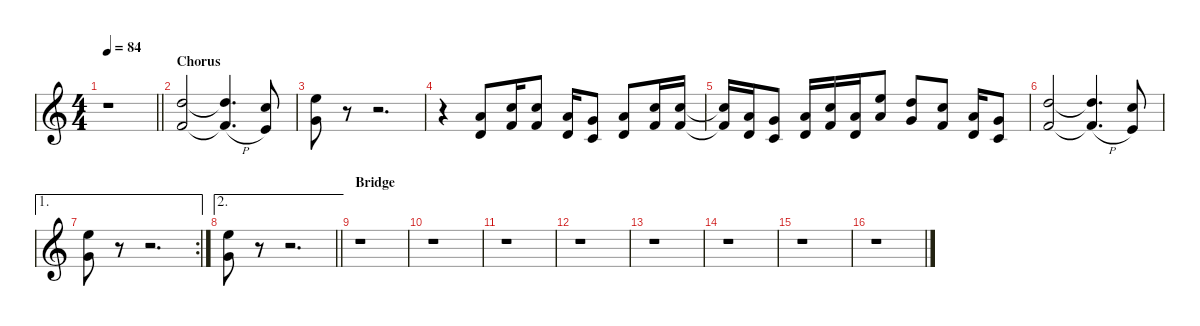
\defaultSystemsLayout 4
\hideDynamics
\bracketExtendMode nobrackets
\singleTrackTrackNamePolicy hidden
\multiTrackTrackNamePolicy hidden
\firstSystemTrackNameMode fullname
\firstSystemTrackNameOrientation horizontal
\otherSystemsTrackNameOrientation horizontal
\track ("Backing Vocals" "clar.") {defaultSystemsLayout 4 instrument clarinet}
\staff {score}
\tuning (E4 B3 G3 D3 A2 E2)
\ts (4 4)
\tempo 84
\clef g2
\barLineRight lightlight
\ks c
r.1{dy f beam Down} |
\section ("" "Chorus")
(10.1 10.3).2{beam Up} (10.1{h t} 10.3{h t}).4{d beam Up} (8.1 9.3).8{beam Up} |
(12.1 12.3).8{beam Down} r.8{beam Down} r.2{d beam Down} |
r.4{beam Down} (10.2 12.4).8{beam Up} (8.1 10.3).16{beam Up} (8.1 10.3).8{beam Up} (5.1 7.3).16{beam Up} (3.1 5.3).8{beam Up} (5.1 3.2).8{beam Up} (8.1 6.2).16{beam Up} (8.1 6.2).16{beam Up} |
(8.1{t} 6.2{t}).16{beam Up} (5.1 7.3).16{beam Up} (3.1 5.3).8{beam Up} (5.1 3.2).16{beam Up} (8.1 6.2).16{beam Up} (5.1 7.3).16{beam Up} (12.1 10.2).8{beam Up} (10.1 8.2).8{beam Up} (8.1 10.3).8{beam Up} (5.1 7.3).16{beam Up} (3.1 5.3).8{beam Up} |
(10.1 10.3).2{beam Up} (10.1{h t} 10.3{h t}).4{d beam Up} (8.1 9.3).8{beam Up} |
\ae 1
\rc 2
(12.1 12.3).8{beam Down} r.8{beam Down} r.2{d beam Down} |
\ae 2
\barLineRight lightlight
(12.1 12.3).8{beam Down} r.8{beam Down} r.2{d beam Down} |
\section ("" "Bridge")
r.1{beam Down} |
r.1{beam Down} |
r.1{beam Down} |
r.1{beam Down} |
r.1{beam Down} |
r.1{beam Down} |
r.1{beam Down} |
r.1{beam Down}
